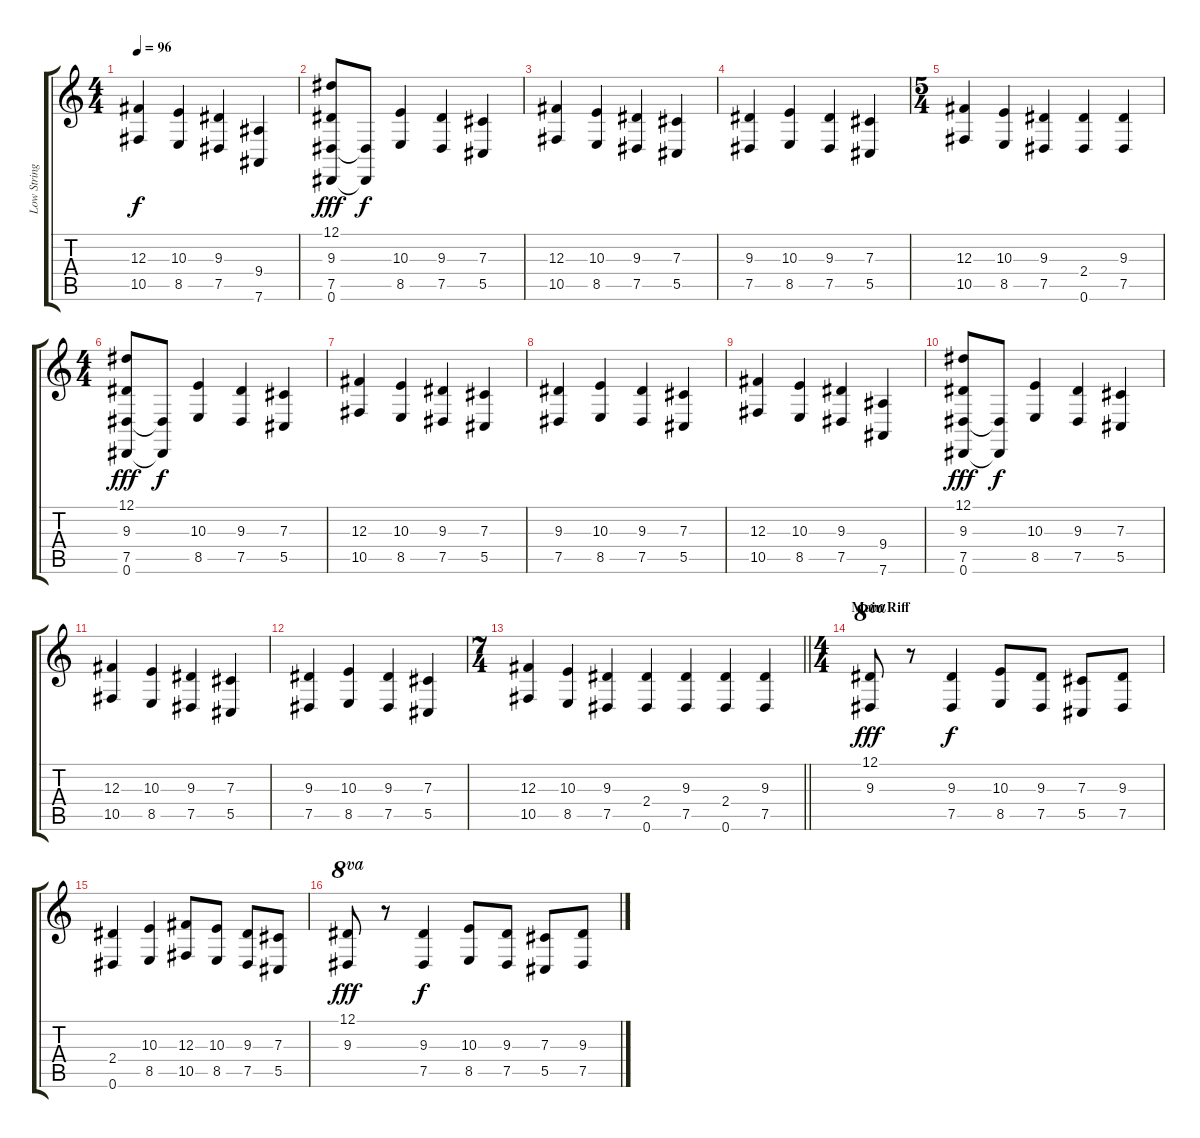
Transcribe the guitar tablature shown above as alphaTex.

\track ("Low Strings" "Low String") {instrument stringensemble2}
\staff {score tabs}
\tuning (Eb4 Bb3 Gb3 Db3 Ab2 Eb2) {hide}
\ts (4 4)
\tempo 96
\clef g2
\ks c
(12.3 10.5).4{dy f} (10.3 8.5).4 (9.3 7.5).4 (9.4 7.6).4 |
(12.1 9.3 7.5 0.6).8{dy fff} (7.5{t} 0.6{t}).8{dy f} (10.3 8.5).4 (9.3 7.5).4 (7.3 5.5).4 |
(12.3 10.5).4 (10.3 8.5).4 (9.3 7.5).4 (7.3 5.5).4 |
(9.3 7.5).4 (10.3 8.5).4 (9.3 7.5).4 (7.3 5.5).4 |
\ts (5 4)
(12.3 10.5).4 (10.3 8.5).4 (9.3 7.5).4 (2.4 0.6).4{ot 8vb} (9.3 7.5).4 |
\ts (4 4)
(12.1 9.3 7.5 0.6).8{dy fff} (7.5{t} 0.6{t}).8{dy f} (10.3 8.5).4 (9.3 7.5).4 (7.3 5.5).4 |
(12.3 10.5).4 (10.3 8.5).4 (9.3 7.5).4 (7.3 5.5).4 |
(9.3 7.5).4 (10.3 8.5).4 (9.3 7.5).4 (7.3 5.5).4 |
(12.3 10.5).4 (10.3 8.5).4 (9.3 7.5).4 (9.4 7.6).4 |
(12.1 9.3 7.5 0.6).8{dy fff} (7.5{t} 0.6{t}).8{dy f} (10.3 8.5).4 (9.3 7.5).4 (7.3 5.5).4 |
(12.3 10.5).4 (10.3 8.5).4 (9.3 7.5).4 (7.3 5.5).4 |
(9.3 7.5).4 (10.3 8.5).4 (9.3 7.5).4 (7.3 5.5).4 |
\ts (7 4)
\barLineRight lightlight
(12.3 10.5).4 (10.3 8.5).4 (9.3 7.5).4 (2.4 0.6).4{ot 8vb} (9.3 7.5).4 (2.4 0.6).4{ot 8vb} (9.3 7.5).4 |
\ts (4 4)
\section ("" "Main Riff")
(12.1 9.3).8{ot 8va dy fff} r.8 (9.3 7.5).4{dy f} (10.3 8.5).8 (9.3 7.5).8 (7.3 5.5).8 (9.3 7.5).8 |
(2.4 0.6).4{ot 8vb} (10.3 8.5).4 (12.3 10.5).8 (10.3 8.5).8 (9.3 7.5).8 (7.3 5.5).8 |
(12.1 9.3).8{ot 8va dy fff} r.8 (9.3 7.5).4{dy f} (10.3 8.5).8 (9.3 7.5).8 (7.3 5.5).8 (9.3 7.5).8
